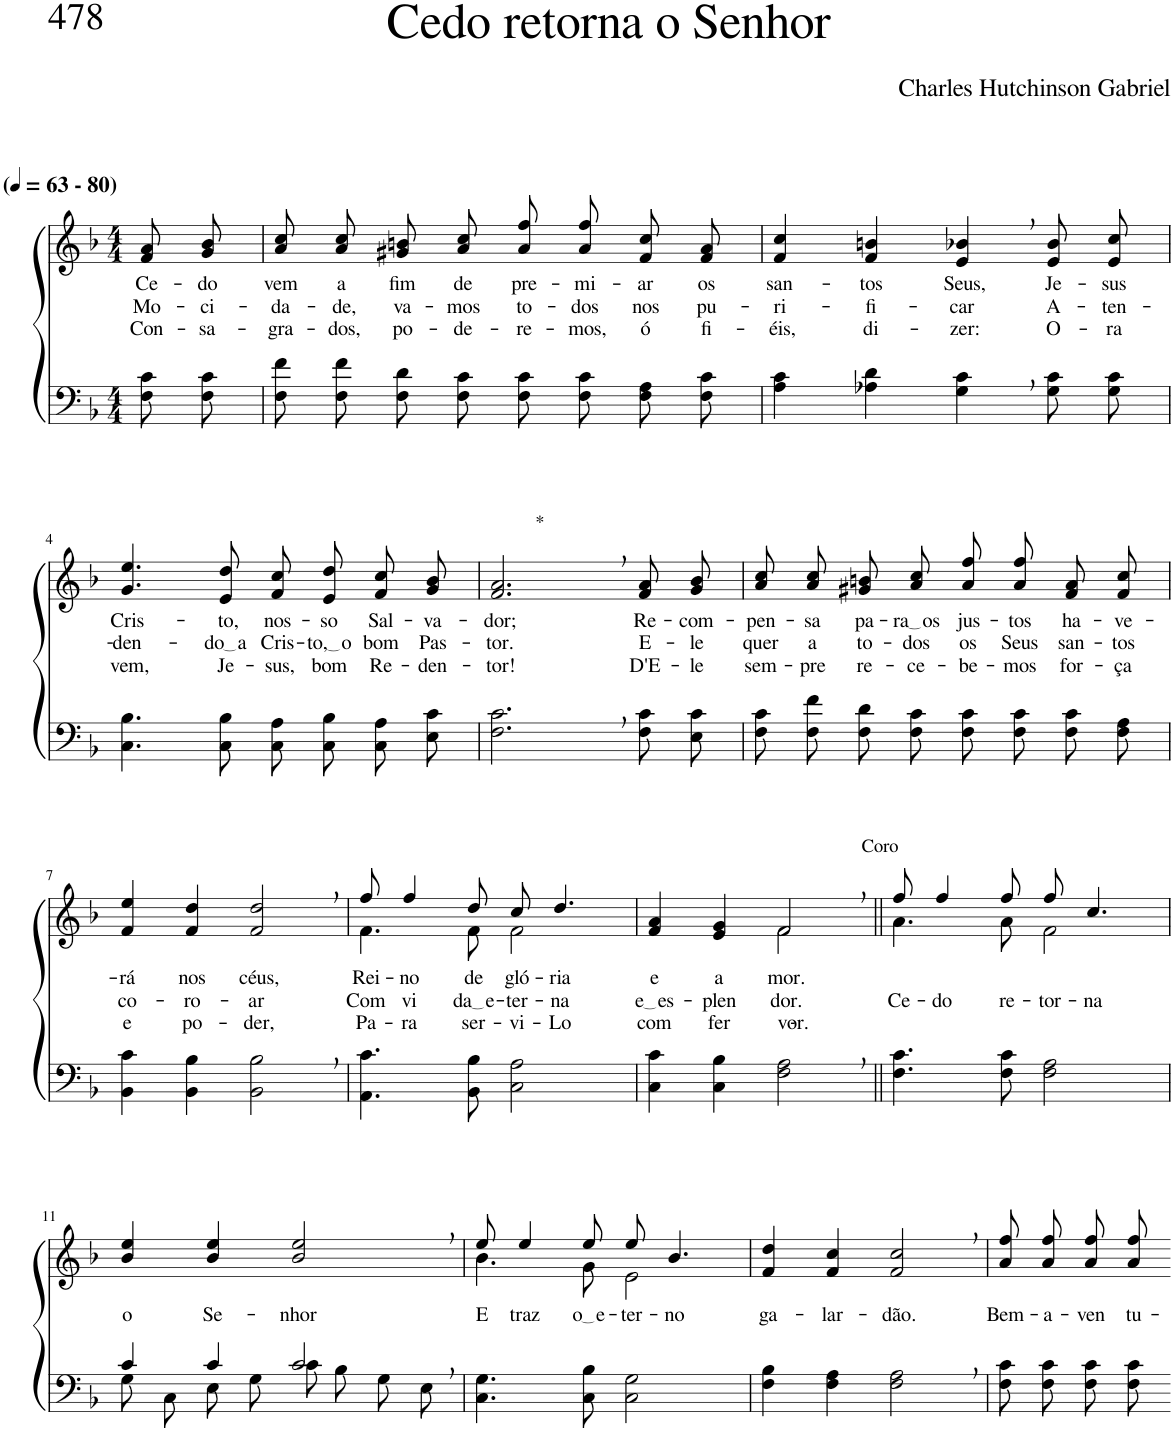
**kern	**kern	**text	**text	**text
*part2	*part1	*part1	*part1	*part1
*staff2	*staff1	*staff1	*staff1	*staff1
*I"Parte III e IV	*I"Parte I e II	*	*	*
*clefF4	*clefG2	*	*	*
*Trd1c2	*Trd1c2	*	*	*
*k[b-]	*k[b-]	*	*	*
*M4/4	*M4/4	*	*	*
*MM63	*MM63	*	*	*
=1	=1	=1	=1	=1
!	!LO:TX:a:B:t=(	!	!	!
!	!LO:TX:a:B:t=- 80)	!	!	!
!	!	!LO:LY:b	!LO:LY:b	!LO:LY:b
8F\ 8c\L	8f/ 8a/L	Ce-	Mo-	Con-
!	!	!LO:LY:b	!LO:LY:b	!LO:LY:b
8F\ 8c\J	8g/ 8b-/J	-do	-ci-	-sa-
=2	=2	=2	=2	=2
!	!	!LO:LY:b	!LO:LY:b	!LO:LY:b
8F\ 8f\L	8a\ 8cc\L	vem	-da-	-gra-
!	!	!LO:LY:b	!LO:LY:b	!LO:LY:b
8F\ 8f\J	8a\ 8cc\J	a	-de,	-dos,
!	!	!LO:LY:b	!LO:LY:b	!LO:LY:b
8F\ 8d\L	8g#X/ 8bn/L	fim	va-	po-
!	!	!LO:LY:b	!LO:LY:b	!LO:LY:b
8F\ 8c\J	8a/ 8cc/J	de	-mos	-de-
!	!	!LO:LY:b	!LO:LY:b	!LO:LY:b
8F\ 8c\L	8a\ 8ff\L	pre-	to-	-re-
!	!	!LO:LY:b	!LO:LY:b	!LO:LY:b
8F\ 8c\J	8a\ 8ff\J	-mi-	-dos	-mos,
!	!	!LO:LY:b	!LO:LY:b	!LO:LY:b
8F\ 8A\L	8f/ 8cc/L	-ar	nos	ó
!	!	!LO:LY:b	!LO:LY:b	!LO:LY:b
8F\ 8c\J	8f/ 8a/J	os	pu-	fi-
=3	=3	=3	=3	=3
!	!	!LO:LY:b	!LO:LY:b	!LO:LY:b
4A\ 4c\	4f/ 4cc/	san-	-ri-	-éis,
!	!	!LO:LY:b	!LO:LY:b	!LO:LY:b
4A-X\ 4d\	4f/ 4bn/	-tos	-fi-	di-
!	!	!LO:LY:b	!LO:LY:b	!LO:LY:b
4G\, 4c\,	4e/, 4b-X/,	Seus,	-car	-zer:
!	!	!LO:LY:b	!LO:LY:b	!LO:LY:b
8G\ 8c\L	8e/ 8b-/L	Je-	A-	O-
!	!	!LO:LY:b	!LO:LY:b	!LO:LY:b
8G\ 8c\J	8e/ 8cc/J	-sus	-ten-	-ra
!!LO:LB:g=z
=4	=4	=4	=4	=4
!	!	!LO:LY:b	!LO:LY:b	!LO:LY:b
4.C\ 4.B-\	4.g/ 4.ee/	Cris-	-den-	vem,
!	!	!LO:LY:b	!LO:LY:b	!LO:LY:b
8C\ 8B-\	8e/ 8dd/	-to,	do a	Je-
!	!	!LO:LY:b	!LO:LY:b	!LO:LY:b
8C\ 8A\L	8f/ 8cc/L	nos-	Cris-	-sus,
!	!	!LO:LY:b	!LO:LY:b	!LO:LY:b
8C\ 8B-\J	8e/ 8dd/J	-so	to, o	bom
!	!	!LO:LY:b	!LO:LY:b	!LO:LY:b
8C\ 8A\L	8f/ 8cc/L	Sal-	bom	Re-
!	!	!LO:LY:b	!LO:LY:b	!LO:LY:b
8E\ 8c\J	8g/ 8b-/J	-va-	Pas-	-den-
=5	=5	=5	=5	=5
!	!LO:TX:a:t=*	!	!	!
!	!	!LO:LY:b	!LO:LY:b	!LO:LY:b
2.F\, 2.c\,	2.f/, 2.a/,	-dor;	-tor.	-tor!
!	!	!LO:LY:b	!LO:LY:b	!LO:LY:b
8F\ 8c\L	8f/ 8a/L	Re-	E-	D'E-
!	!	!LO:LY:b	!LO:LY:b	!LO:LY:b
8E\ 8c\J	8g/ 8b-/J	-com-	-le	-le
=6	=6	=6	=6	=6
!	!	!LO:LY:b	!LO:LY:b	!LO:LY:b
8F\ 8c\L	8a\ 8cc\L	-pen-	quer	sem-
!	!	!LO:LY:b	!LO:LY:b	!LO:LY:b
8F\ 8f\J	8a\ 8cc\J	-sa	a	-pre
!	!	!LO:LY:b	!LO:LY:b	!LO:LY:b
8F\ 8d\L	8g#X/ 8bn/L	pa-	to-	re-
!	!	!LO:LY:b	!LO:LY:b	!LO:LY:b
8F\ 8c\J	8a/ 8cc/J	ra os	-dos	-ce-
!	!	!LO:LY:b	!LO:LY:b	!LO:LY:b
8F\ 8c\L	8a\ 8ff\L	jus-	os	-be-
!	!	!LO:LY:b	!LO:LY:b	!LO:LY:b
8F\ 8c\J	8a\ 8ff\J	-tos	Seus	-mos
!	!	!LO:LY:b	!LO:LY:b	!LO:LY:b
8F\ 8c\L	8f/ 8a/L	ha-	san-	for-
!	!	!LO:LY:b	!LO:LY:b	!LO:LY:b
8F\ 8A\J	8f/ 8cc/J	-ve-	-tos	-ça
!!LO:LB:g=z
=7	=7	=7	=7	=7
!	!	!LO:LY:b	!LO:LY:b	!LO:LY:b
4BB-\ 4c\	4f/ 4ee/	-rá	co-	e
!	!	!LO:LY:b	!LO:LY:b	!LO:LY:b
4BB-\ 4B-\	4f/ 4dd/	nos	-ro-	po-
!	!	!LO:LY:b	!LO:LY:b	!LO:LY:b
2BB-\, 2B-\,	2f/, 2dd/,	céus,	-ar	-der,
=8	=8	=8	=8	=8
*	*^	*	*	*
!	!	!	!LO:LY:b	!LO:LY:b	!LO:LY:b
4.AA\ 4.c\	8ff/	4.f\	Rei-	Com	Pa-
!	!	!	!LO:LY:b	!LO:LY:b	!LO:LY:b
.	4ff/	.	-no	vi-	-ra
!	!	!	!LO:LY:b	!LO:LY:b	!LO:LY:b
8BB-\ 8B-\	8dd/	8f\	de	da e	ser-
!	!	!	!LO:LY:b	!LO:LY:b	!LO:LY:b
2C\ 2A\	8cc/	2f\	gló-	-ter-	-vi-
!	!	!	!LO:LY:b	!LO:LY:b	!LO:LY:b
.	4.dd/	.	-ria	-na	-Lo
=9	=9	=9	=9	=9	=9
!	!	!	!LO:LY:b	!LO:LY:b	!LO:LY:b
4C\ 4c\	4f/ 4a/	2ryy	e	e es	com
!	!	!	!LO:LY:b	!LO:LY:b	!LO:LY:b
4C\ 4B-\	4e/ 4g/	.	a-	-plen-	fer-
!	!LO:TX:a:t=Coro	!	!	!	!
!	!	!	!LO:LY:b	!LO:LY:b	!LO:LY:b
2F\, 2A\,	2f,/	2f\	-mor.	-dor.	-vor.-
=10||	=10||	=10||	=10||	=10||	=10||
!	!	!	!	!LO:LY:b	!
4.F\ 4.c\	8ff/	4.a\	.	Ce-	.
!	!	!	!	!LO:LY:b	!
.	4ff/	.	.	-do	.
!	!	!	!	!LO:LY:b	!
8F\ 8c\	8ff/	8a\	.	re-	.
!	!	!	!	!LO:LY:b	!
2F\ 2A\	8ff/	2f\	.	-tor-	.
!	!	!	!	!LO:LY:b	!
.	4.cc/	.	.	-na	.
*	*v	*v	*	*	*
!!LO:LB:g=z
=11	=11	=11	=11	=11
*^	*	*	*	*
!	!	!	!LO:LY:b	!	!
4c/	8G\L	4b-/ 4ee/	o	.	.
.	8C\J	.	.	.	.
!	!	!	!LO:LY:b	!	!
4c/	8E\L	4b-/ 4ee/	Se-	.	.
.	8G\J	.	.	.	.
!	!	!	!LO:LY:b	!	!
2c,/	8c\L	2b-/, 2ee/,	-nhor	.	.
.	8B-\J	.	.	.	.
.	8G\L	.	.	.	.
.	8E\J	.	.	.	.
=12	=12	=12	=12	=12	=12
*	*	*^	*	*	*
!	!	!	!	!LO:LY:b	!	!
*v	*v	*	*	*	*	*
4.C\ 4.G\	8ee/	4.b-\	-E	.	.
!	!	!	!LO:LY:b	!	!
.	4ee/	.	traz	.	.
!	!	!	!LO:LY:b	!	!
8C\ 8B-\	8ee/	8g\	o e	.	.
!	!	!	!LO:LY:b	!	!
2C\ 2G\	8ee/	2e\	-ter-	.	.
!	!	!	!LO:LY:b	!	!
.	4.b-/	.	-no	.	.
*	*v	*v	*	*	*
=13	=13	=13	=13	=13
!	!	!LO:LY:b	!	!
4F\ 4B-\	4f/ 4dd/	ga-	.	.
!	!	!LO:LY:b	!	!
4F\ 4A\	4f/ 4cc/	-lar-	.	.
!	!	!LO:LY:b	!	!
2F\, 2A\,	2f/, 2cc/,	-dão.	.	.
=14	=14	=14	=14	=14
!	!	!LO:LY:b	!	!
8F\ 8c\L	8a\ 8ff\L	Bem-	.	.
!	!	!LO:LY:b	!	!
8F\ 8c\J	8a\ 8ff\J	-a-	.	.
!	!	!LO:LY:b	!	!
8F\ 8c\L	8a\ 8ff\L	-ven	.	.
!	!	!LO:LY:b	!	!
8F\ 8c\J	8a\ 8ff\J	tu-	.	.
=-	=-	=-	=-	=-
*-	*-	*-	*-	*-
